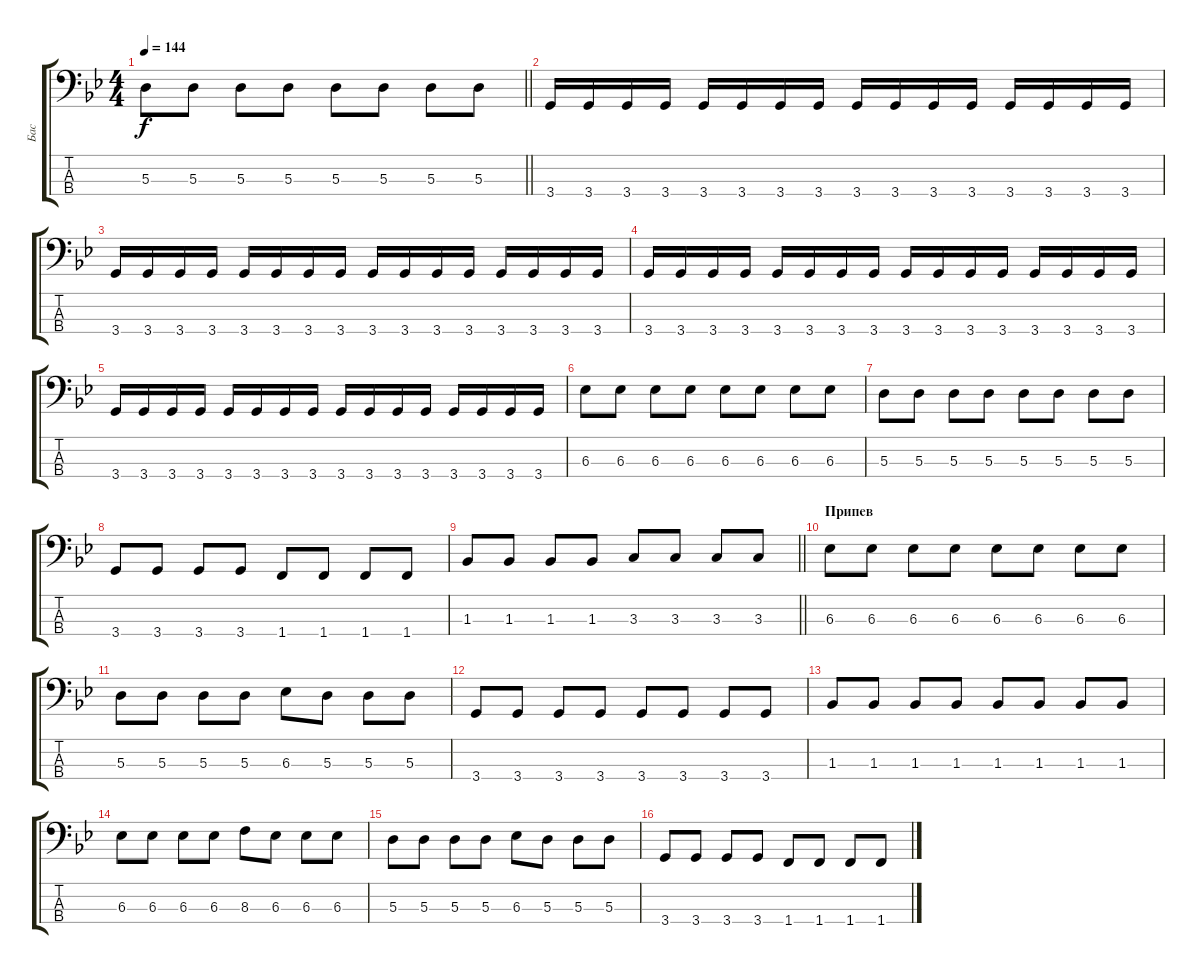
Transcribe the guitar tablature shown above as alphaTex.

\track ("Бас" "Бас") {instrument electricbassfinger}
\staff {score tabs}
\tuning (G2 D2 A1 E1) {hide}
\ts (4 4)
\tempo 144
\clef f4
\barLineRight lightlight
\ks gminor
5.3.8{dy f} 5.3.8 5.3.8 5.3.8 5.3.8 5.3.8 5.3.8 5.3.8 |
3.4.16 3.4.16 3.4.16 3.4.16 3.4.16 3.4.16 3.4.16 3.4.16 3.4.16 3.4.16 3.4.16 3.4.16 3.4.16 3.4.16 3.4.16 3.4.16 |
3.4.16 3.4.16 3.4.16 3.4.16 3.4.16 3.4.16 3.4.16 3.4.16 3.4.16 3.4.16 3.4.16 3.4.16 3.4.16 3.4.16 3.4.16 3.4.16 |
3.4.16 3.4.16 3.4.16 3.4.16 3.4.16 3.4.16 3.4.16 3.4.16 3.4.16 3.4.16 3.4.16 3.4.16 3.4.16 3.4.16 3.4.16 3.4.16 |
3.4.16 3.4.16 3.4.16 3.4.16 3.4.16 3.4.16 3.4.16 3.4.16 3.4.16 3.4.16 3.4.16 3.4.16 3.4.16 3.4.16 3.4.16 3.4.16 |
6.3.8 6.3.8 6.3.8 6.3.8 6.3.8 6.3.8 6.3.8 6.3.8 |
5.3.8 5.3.8 5.3.8 5.3.8 5.3.8 5.3.8 5.3.8 5.3.8 |
3.4.8 3.4.8 3.4.8 3.4.8 1.4.8 1.4.8 1.4.8 1.4.8 |
\barLineRight lightlight
1.3.8 1.3.8 1.3.8 1.3.8 3.3.8 3.3.8 3.3.8 3.3.8 |
\section ("" "Припев")
6.3.8 6.3.8 6.3.8 6.3.8 6.3.8 6.3.8 6.3.8 6.3.8 |
5.3.8 5.3.8 5.3.8 5.3.8 6.3.8 5.3.8 5.3.8 5.3.8 |
3.4.8 3.4.8 3.4.8 3.4.8 3.4.8 3.4.8 3.4.8 3.4.8 |
1.3.8 1.3.8 1.3.8 1.3.8 1.3.8 1.3.8 1.3.8 1.3.8 |
6.3.8 6.3.8 6.3.8 6.3.8 8.3.8 6.3.8 6.3.8 6.3.8 |
5.3.8 5.3.8 5.3.8 5.3.8 6.3.8 5.3.8 5.3.8 5.3.8 |
3.4.8 3.4.8 3.4.8 3.4.8 1.4.8 1.4.8 1.4.8 1.4.8
